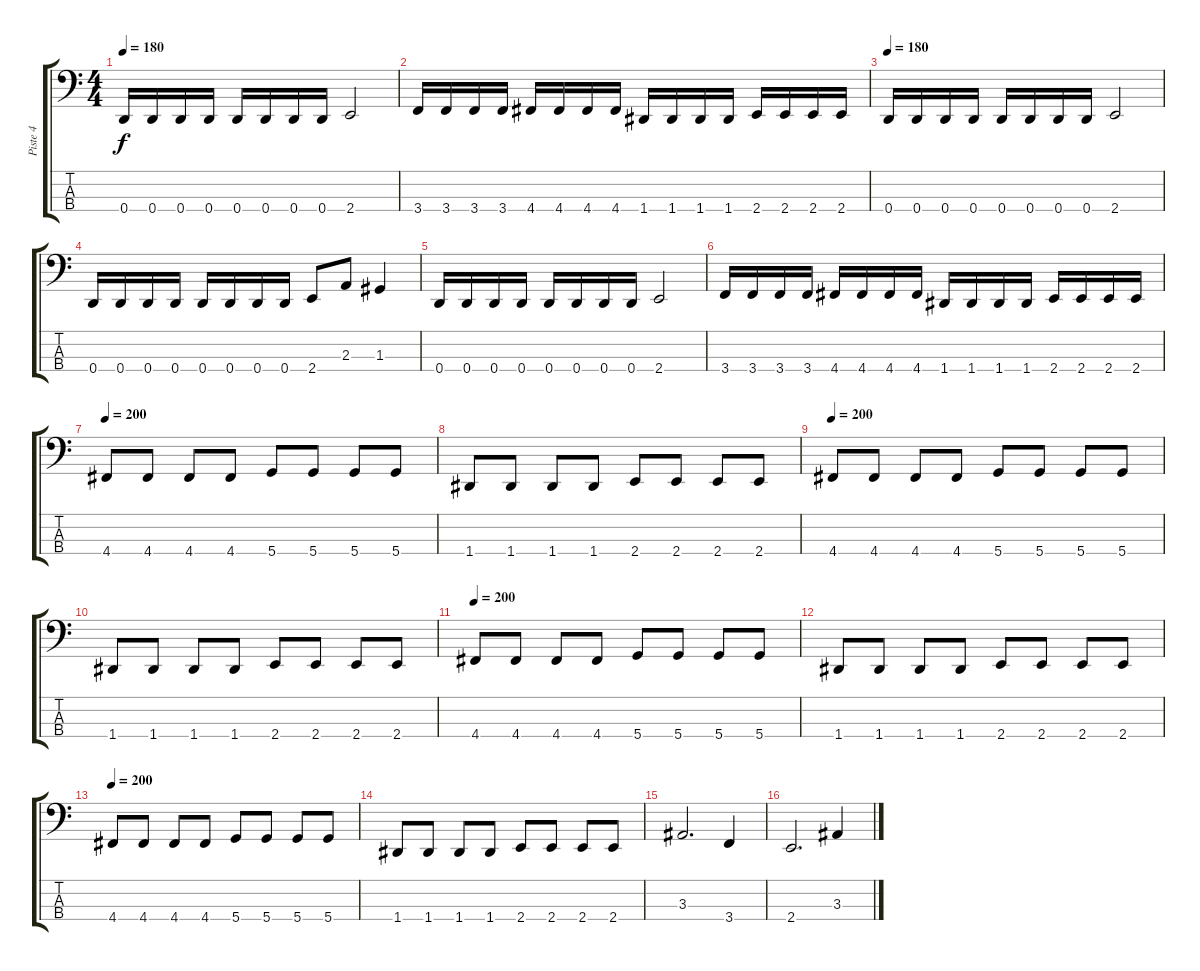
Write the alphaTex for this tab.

\track ("Piste 4" "Piste 4") {instrument electricbassfinger}
\staff {score tabs}
\tuning (F2 C2 G1 D1) {hide}
\ts (4 4)
\tempo 180
\clef f4
\ks c
0.4.16{dy f} 0.4.16 0.4.16 0.4.16 0.4.16 0.4.16 0.4.16 0.4.16 2.4.2 |
3.4.16 3.4.16 3.4.16 3.4.16 4.4.16 4.4.16 4.4.16 4.4.16 1.4.16 1.4.16 1.4.16 1.4.16 2.4.16 2.4.16 2.4.16 2.4.16 |
\tempo 180
0.4.16 0.4.16 0.4.16 0.4.16 0.4.16 0.4.16 0.4.16 0.4.16 2.4.2 |
0.4.16 0.4.16 0.4.16 0.4.16 0.4.16 0.4.16 0.4.16 0.4.16 2.4.8 2.3.8 1.3.4 |
0.4.16 0.4.16 0.4.16 0.4.16 0.4.16 0.4.16 0.4.16 0.4.16 2.4.2 |
3.4.16 3.4.16 3.4.16 3.4.16 4.4.16 4.4.16 4.4.16 4.4.16 1.4.16 1.4.16 1.4.16 1.4.16 2.4.16 2.4.16 2.4.16 2.4.16 |
\tempo 200
4.4.8 4.4.8 4.4.8 4.4.8 5.4.8 5.4.8 5.4.8 5.4.8 |
1.4.8 1.4.8 1.4.8 1.4.8 2.4.8 2.4.8 2.4.8 2.4.8 |
\tempo 200
4.4.8 4.4.8 4.4.8 4.4.8 5.4.8 5.4.8 5.4.8 5.4.8 |
1.4.8 1.4.8 1.4.8 1.4.8 2.4.8 2.4.8 2.4.8 2.4.8 |
\tempo 200
4.4.8 4.4.8 4.4.8 4.4.8 5.4.8 5.4.8 5.4.8 5.4.8 |
1.4.8 1.4.8 1.4.8 1.4.8 2.4.8 2.4.8 2.4.8 2.4.8 |
\tempo 200
4.4.8 4.4.8 4.4.8 4.4.8 5.4.8 5.4.8 5.4.8 5.4.8 |
1.4.8 1.4.8 1.4.8 1.4.8 2.4.8 2.4.8 2.4.8 2.4.8 |
3.3.2{d} 3.4.4 |
2.4.2{d} 3.3.4
